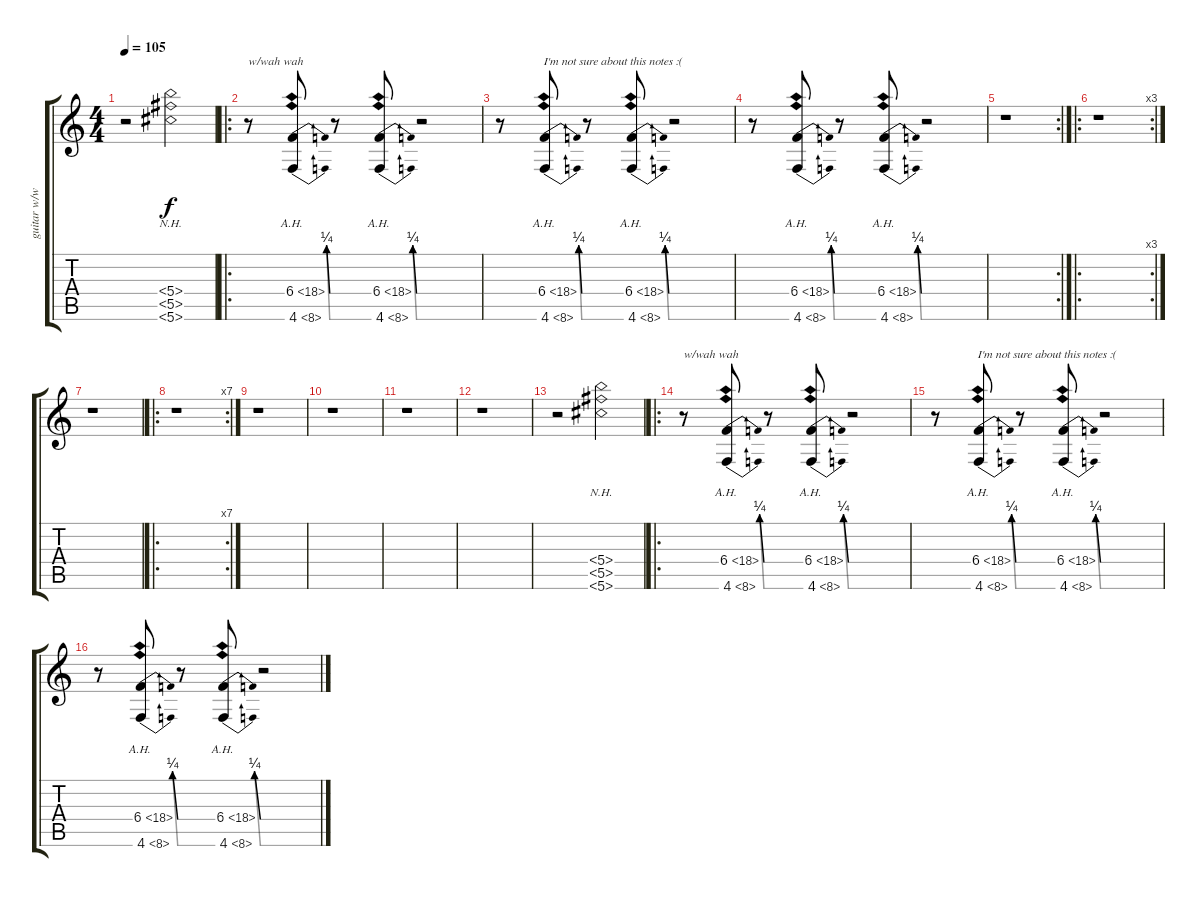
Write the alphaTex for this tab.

\track ("guitar w/wah-wah effect" "guitar w/w") {instrument overdrivenguitar}
\staff {score tabs}
\tuning (Db4 Ab3 E3 B2 Gb2 Db2) {hide}
\ts (4 4)
\tempo 105
\clef g2
\ks c
r.2{dy f} (5.4{nh} 5.5{nh} 5.6{nh}).2 |
\ro
r.8{txt "w/wah wah"} (6.4{be (bend 0 0 60 1) ah 12} 4.6{be (bend 0 0 60 1) ah 4}).8 r.8 (6.4{be (bend 0 0 60 1) ah 12} 4.6{be (bend 0 0 60 1) ah 4}).8 r.2 |
r.8 (6.4{be (bend 0 0 60 1) ah 12} 4.6{be (bend 0 0 60 1) ah 4}).8{txt "I'm not sure about this notes :("} r.8 (6.4{be (bend 0 0 60 1) ah 12} 4.6{be (bend 0 0 60 1) ah 4}).8 r.2 |
r.8 (6.4{be (bend 0 0 60 1) ah 12} 4.6{be (bend 0 0 60 1) ah 4}).8 r.8 (6.4{be (bend 0 0 60 1) ah 12} 4.6{be (bend 0 0 60 1) ah 4}).8 r.2 |
\rc 2
r.1 |
\ro
\rc 3
r.1 |
r.1 |
\ro
\rc 7
r.1 |
r.1 |
r.1 |
r.1 |
r.1 |
r.2 (5.4{nh} 5.5{nh} 5.6{nh}).2 |
\ro
r.8{txt "w/wah wah"} (6.4{be (bend 0 0 60 1) ah 12} 4.6{be (bend 0 0 60 1) ah 4}).8 r.8 (6.4{be (bend 0 0 60 1) ah 12} 4.6{be (bend 0 0 60 1) ah 4}).8 r.2 |
r.8 (6.4{be (bend 0 0 60 1) ah 12} 4.6{be (bend 0 0 60 1) ah 4}).8{txt "I'm not sure about this notes :("} r.8 (6.4{be (bend 0 0 60 1) ah 12} 4.6{be (bend 0 0 60 1) ah 4}).8 r.2 |
r.8 (6.4{be (bend 0 0 60 1) ah 12} 4.6{be (bend 0 0 60 1) ah 4}).8 r.8 (6.4{be (bend 0 0 60 1) ah 12} 4.6{be (bend 0 0 60 1) ah 4}).8 r.2
